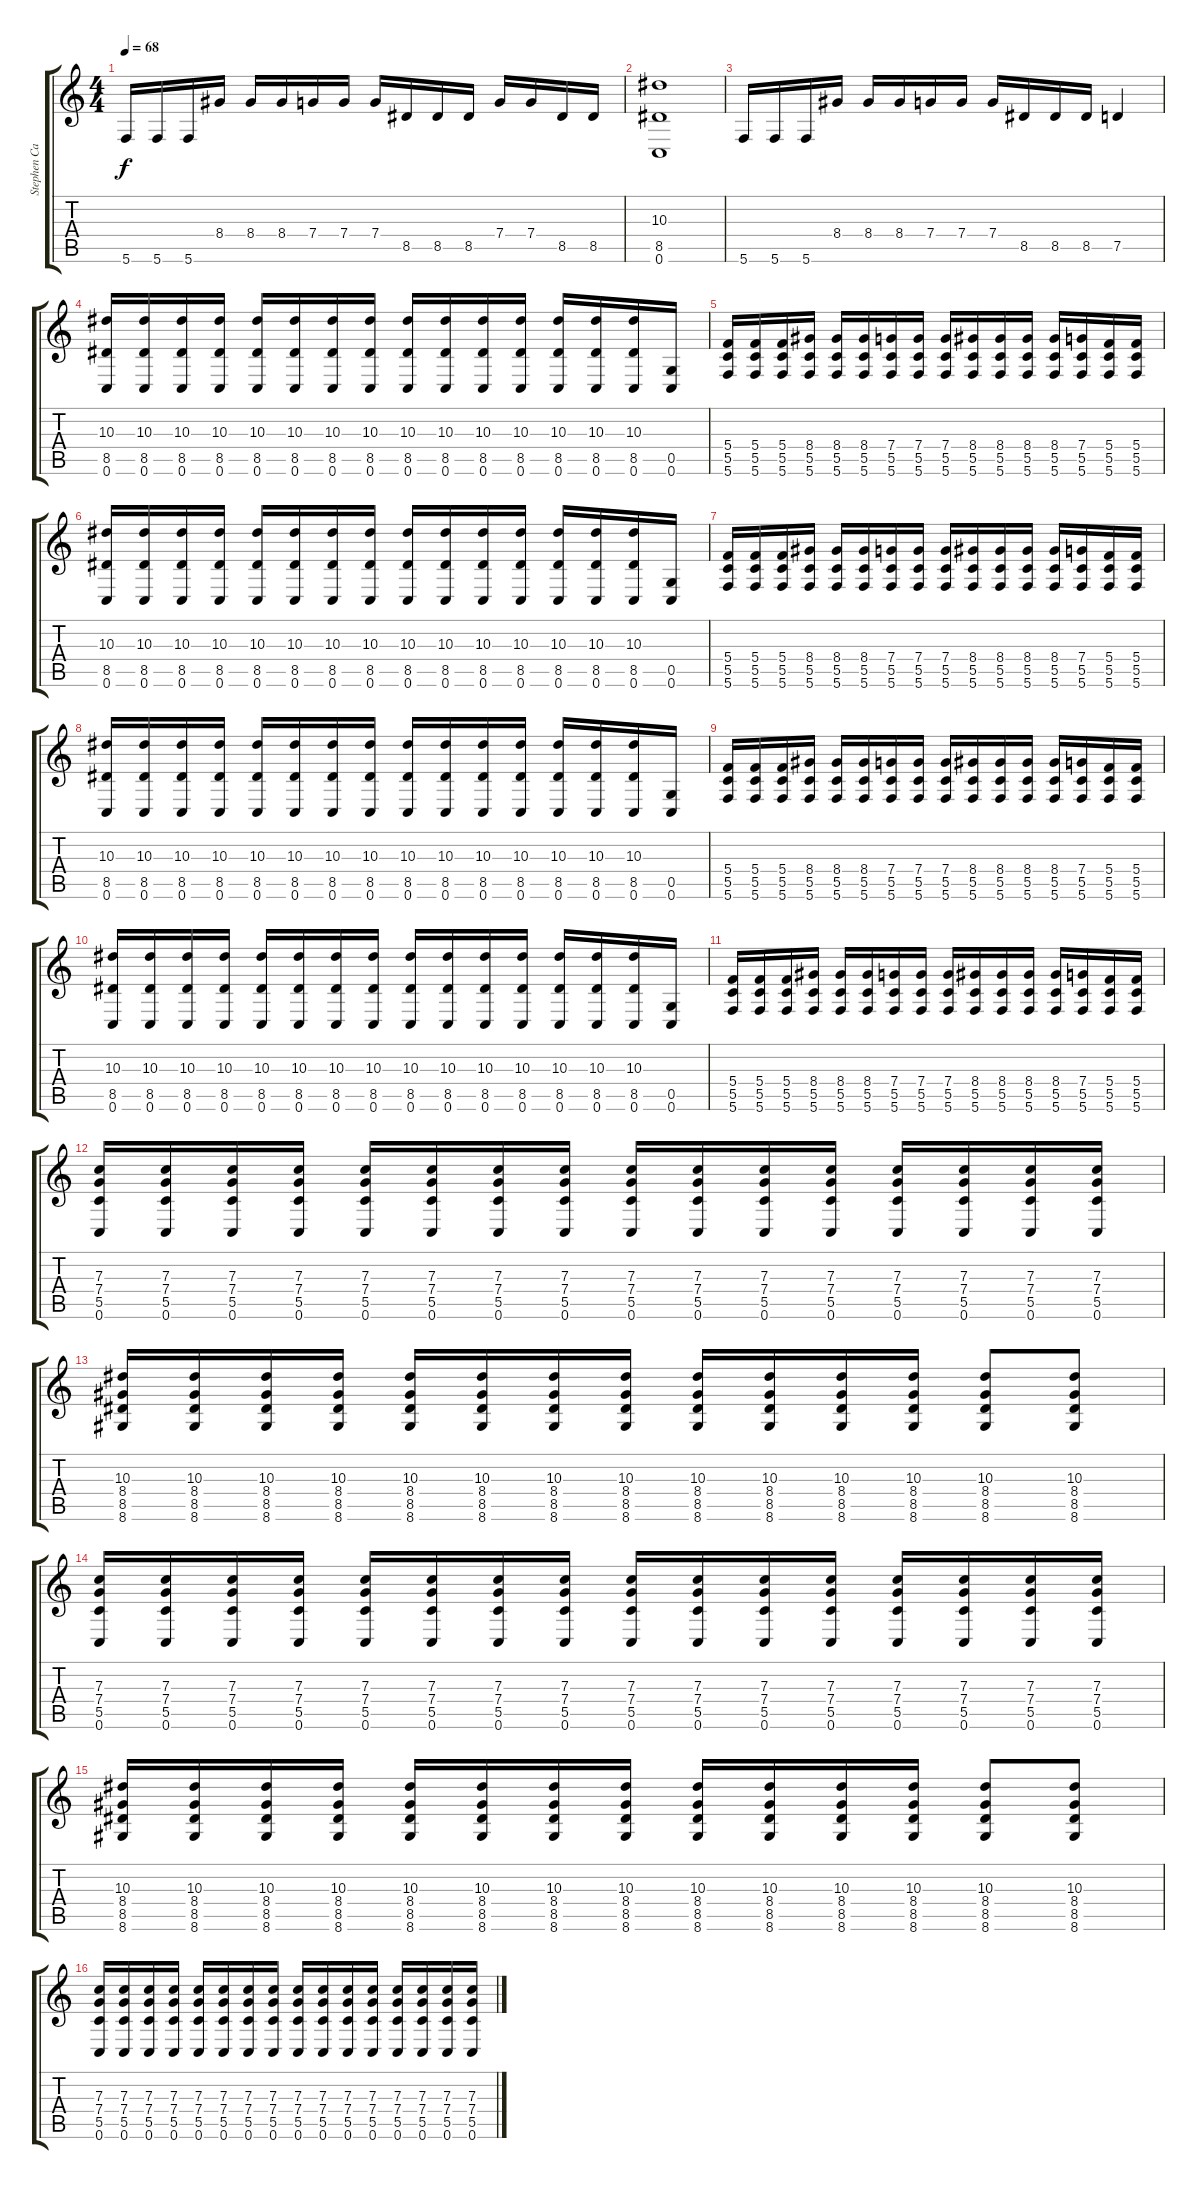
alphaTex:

\track ("Stephen Carpenter" "Stephen Ca") {instrument distortionguitar}
\staff {score tabs}
\tuning (D4 A3 F3 C3 G2 C2) {hide}
\ts (4 4)
\tempo 68
\clef g2
\ks c
5.6.16{dy f} 5.6.16 5.6.16 8.4.16 8.4.16 8.4.16 7.4.16 7.4.16 7.4.16 8.5.16 8.5.16 8.5.16 7.4.16 7.4.16 8.5.16 8.5.16 |
(10.3 8.5 0.6).1 |
5.6.16 5.6.16 5.6.16 8.4.16 8.4.16 8.4.16 7.4.16 7.4.16 7.4.16 8.5.16 8.5.16 8.5.16 7.5.4 |
(10.3 8.5 0.6).16 (10.3 8.5 0.6).16 (10.3 8.5 0.6).16 (10.3 8.5 0.6).16 (10.3 8.5 0.6).16 (10.3 8.5 0.6).16 (10.3 8.5 0.6).16 (10.3 8.5 0.6).16 (10.3 8.5 0.6).16 (10.3 8.5 0.6).16 (10.3 8.5 0.6).16 (10.3 8.5 0.6).16 (10.3 8.5 0.6).16 (10.3 8.5 0.6).16 (10.3 8.5 0.6).16 (0.5 0.6).16 |
(5.4 5.5 5.6).16 (5.4 5.5 5.6).16 (5.4 5.5 5.6).16 (8.4 5.5 5.6).16 (8.4 5.5 5.6).16 (8.4 5.5 5.6).16 (7.4 5.5 5.6).16 (7.4 5.5 5.6).16 (7.4 5.5 5.6).16 (8.4 5.5 5.6).16 (8.4 5.5 5.6).16 (8.4 5.5 5.6).16 (8.4 5.5 5.6).16 (7.4 5.5 5.6).16 (5.4 5.5 5.6).16 (5.4 5.5 5.6).16 |
(10.3 8.5 0.6).16 (10.3 8.5 0.6).16 (10.3 8.5 0.6).16 (10.3 8.5 0.6).16 (10.3 8.5 0.6).16 (10.3 8.5 0.6).16 (10.3 8.5 0.6).16 (10.3 8.5 0.6).16 (10.3 8.5 0.6).16 (10.3 8.5 0.6).16 (10.3 8.5 0.6).16 (10.3 8.5 0.6).16 (10.3 8.5 0.6).16 (10.3 8.5 0.6).16 (10.3 8.5 0.6).16 (0.5 0.6).16 |
(5.4 5.5 5.6).16 (5.4 5.5 5.6).16 (5.4 5.5 5.6).16 (8.4 5.5 5.6).16 (8.4 5.5 5.6).16 (8.4 5.5 5.6).16 (7.4 5.5 5.6).16 (7.4 5.5 5.6).16 (7.4 5.5 5.6).16 (8.4 5.5 5.6).16 (8.4 5.5 5.6).16 (8.4 5.5 5.6).16 (8.4 5.5 5.6).16 (7.4 5.5 5.6).16 (5.4 5.5 5.6).16 (5.4 5.5 5.6).16 |
(10.3 8.5 0.6).16 (10.3 8.5 0.6).16 (10.3 8.5 0.6).16 (10.3 8.5 0.6).16 (10.3 8.5 0.6).16 (10.3 8.5 0.6).16 (10.3 8.5 0.6).16 (10.3 8.5 0.6).16 (10.3 8.5 0.6).16 (10.3 8.5 0.6).16 (10.3 8.5 0.6).16 (10.3 8.5 0.6).16 (10.3 8.5 0.6).16 (10.3 8.5 0.6).16 (10.3 8.5 0.6).16 (0.5 0.6).16 |
(5.4 5.5 5.6).16 (5.4 5.5 5.6).16 (5.4 5.5 5.6).16 (8.4 5.5 5.6).16 (8.4 5.5 5.6).16 (8.4 5.5 5.6).16 (7.4 5.5 5.6).16 (7.4 5.5 5.6).16 (7.4 5.5 5.6).16 (8.4 5.5 5.6).16 (8.4 5.5 5.6).16 (8.4 5.5 5.6).16 (8.4 5.5 5.6).16 (7.4 5.5 5.6).16 (5.4 5.5 5.6).16 (5.4 5.5 5.6).16 |
(10.3 8.5 0.6).16 (10.3 8.5 0.6).16 (10.3 8.5 0.6).16 (10.3 8.5 0.6).16 (10.3 8.5 0.6).16 (10.3 8.5 0.6).16 (10.3 8.5 0.6).16 (10.3 8.5 0.6).16 (10.3 8.5 0.6).16 (10.3 8.5 0.6).16 (10.3 8.5 0.6).16 (10.3 8.5 0.6).16 (10.3 8.5 0.6).16 (10.3 8.5 0.6).16 (10.3 8.5 0.6).16 (0.5 0.6).16 |
(5.4 5.5 5.6).16 (5.4 5.5 5.6).16 (5.4 5.5 5.6).16 (8.4 5.5 5.6).16 (8.4 5.5 5.6).16 (8.4 5.5 5.6).16 (7.4 5.5 5.6).16 (7.4 5.5 5.6).16 (7.4 5.5 5.6).16 (8.4 5.5 5.6).16 (8.4 5.5 5.6).16 (8.4 5.5 5.6).16 (8.4 5.5 5.6).16 (7.4 5.5 5.6).16 (5.4 5.5 5.6).16 (5.4 5.5 5.6).16 |
(7.3 7.4 5.5 0.6).16{instrument distortionguitar} (7.3 7.4 5.5 0.6).16 (7.3 7.4 5.5 0.6).16 (7.3 7.4 5.5 0.6).16 (7.3 7.4 5.5 0.6).16 (7.3 7.4 5.5 0.6).16 (7.3 7.4 5.5 0.6).16 (7.3 7.4 5.5 0.6).16 (7.3 7.4 5.5 0.6).16 (7.3 7.4 5.5 0.6).16 (7.3 7.4 5.5 0.6).16 (7.3 7.4 5.5 0.6).16 (7.3 7.4 5.5 0.6).16 (7.3 7.4 5.5 0.6).16 (7.3 7.4 5.5 0.6).16 (7.3 7.4 5.5 0.6).16 |
(10.3 8.4 8.5 8.6).16 (10.3 8.4 8.5 8.6).16 (10.3 8.4 8.5 8.6).16 (10.3 8.4 8.5 8.6).16 (10.3 8.4 8.5 8.6).16 (10.3 8.4 8.5 8.6).16 (10.3 8.4 8.5 8.6).16 (10.3 8.4 8.5 8.6).16 (10.3 8.4 8.5 8.6).16 (10.3 8.4 8.5 8.6).16 (10.3 8.4 8.5 8.6).16 (10.3 8.4 8.5 8.6).16 (10.3 8.4 8.5 8.6).8 (10.3 8.4 8.5 8.6).8 |
(7.3 7.4 5.5 0.6).16 (7.3 7.4 5.5 0.6).16 (7.3 7.4 5.5 0.6).16 (7.3 7.4 5.5 0.6).16 (7.3 7.4 5.5 0.6).16 (7.3 7.4 5.5 0.6).16 (7.3 7.4 5.5 0.6).16 (7.3 7.4 5.5 0.6).16 (7.3 7.4 5.5 0.6).16 (7.3 7.4 5.5 0.6).16 (7.3 7.4 5.5 0.6).16 (7.3 7.4 5.5 0.6).16 (7.3 7.4 5.5 0.6).16 (7.3 7.4 5.5 0.6).16 (7.3 7.4 5.5 0.6).16 (7.3 7.4 5.5 0.6).16 |
(10.3 8.4 8.5 8.6).16 (10.3 8.4 8.5 8.6).16 (10.3 8.4 8.5 8.6).16 (10.3 8.4 8.5 8.6).16 (10.3 8.4 8.5 8.6).16 (10.3 8.4 8.5 8.6).16 (10.3 8.4 8.5 8.6).16 (10.3 8.4 8.5 8.6).16 (10.3 8.4 8.5 8.6).16 (10.3 8.4 8.5 8.6).16 (10.3 8.4 8.5 8.6).16 (10.3 8.4 8.5 8.6).16 (10.3 8.4 8.5 8.6).8 (10.3 8.4 8.5 8.6).8 |
(7.3 7.4 5.5 0.6).16 (7.3 7.4 5.5 0.6).16 (7.3 7.4 5.5 0.6).16 (7.3 7.4 5.5 0.6).16 (7.3 7.4 5.5 0.6).16 (7.3 7.4 5.5 0.6).16 (7.3 7.4 5.5 0.6).16 (7.3 7.4 5.5 0.6).16 (7.3 7.4 5.5 0.6).16 (7.3 7.4 5.5 0.6).16 (7.3 7.4 5.5 0.6).16 (7.3 7.4 5.5 0.6).16 (7.3 7.4 5.5 0.6).16 (7.3 7.4 5.5 0.6).16 (7.3 7.4 5.5 0.6).16 (7.3 7.4 5.5 0.6).16
